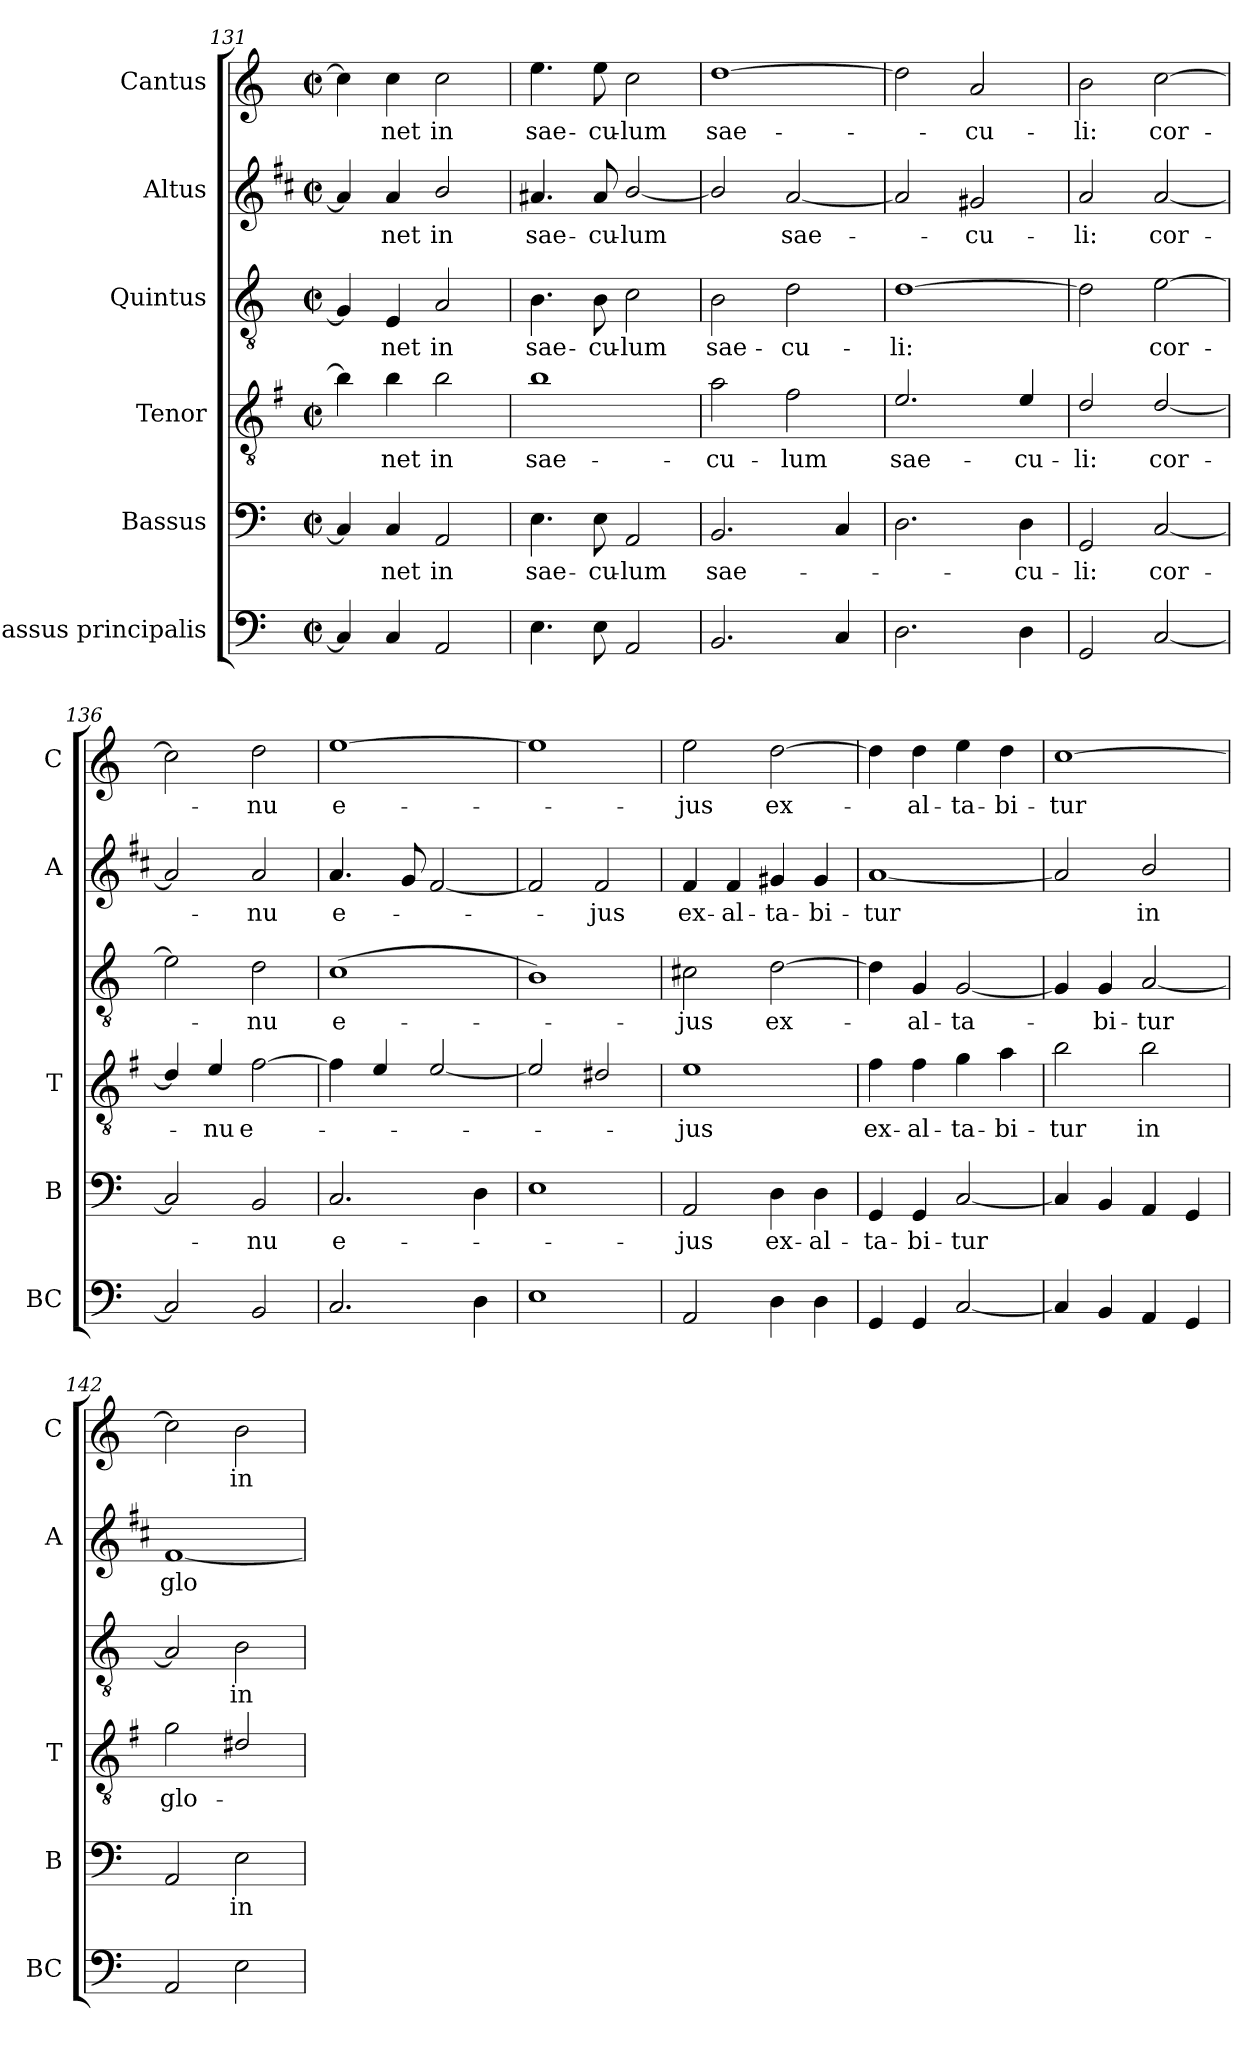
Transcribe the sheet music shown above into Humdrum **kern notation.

**kern	**kern	**text	**kern	**text	**kern	**text	**kern	**text	**kern	**text
*part6	*part5	*part5	*part4	*part4	*part3	*part3	*part2	*part2	*part1	*part1
*staff6	*staff5	*staff5	*staff4	*staff4	*staff3	*staff3	*staff2	*staff2	*staff1	*staff1
*I"Bassus principalis	*I"Bassus	*	*I"Tenor	*	*I"Quintus	*	*I"Altus	*	*I"Cantus	*
*I'BC	*I'B	*	*I'T	*	*	*	*I'A	*	*I'C	*
*clefF4	*clefF4	*	*clefGv2	*	*clefGv2	*	*clefG2	*	*clefG2	*
*	*	*	*ITrd4c7	*	*	*	*ITrd1c2	*	*	*
*k[]	*k[]	*	*k[]	*	*k[]	*	*k[]	*	*k[]	*
*C:	*C:	*	*C:	*	*C:	*	*C:	*	*C:	*
*M2/2	*M2/2	*	*M2/2	*	*M2/2	*	*M2/2	*	*M2/2	*
*met(c|)	*met(c|)	*	*met(c|)	*	*met(c|)	*	*met(c|)	*	*met(c|)	*
=131	=131	=131	=131	=131	=131	=131	=131	=131	=131	=131
4C/]	4C/]	.	4e\]	.	4G/]	.	4g/]	.	4cc\]	.
!	!	!LO:LY:b	!	!LO:LY:b	!	!LO:LY:b	!	!LO:LY:b	!	!LO:LY:b
4C/	4C/	-net	4e\	-net	4E/	-net	4g/	-net	4cc\	-net
!	!	!LO:LY:b	!	!LO:LY:b	!	!LO:LY:b	!	!LO:LY:b	!	!LO:LY:b
2AA/	2AA/	in	2e\	in	2A/	in	2a/	in	2cc\	in
=132	=132	=132	=132	=132	=132	=132	=132	=132	=132	=132
!	!	!LO:LY:b	!	!LO:LY:b	!	!LO:LY:b	!	!LO:LY:b	!	!LO:LY:b
4.E\	4.E\	sae-	1e	sae-	4.B\	sae-	4.g#X/	sae-	4.ee\	sae-
!	!	!LO:LY:b	!	!	!	!LO:LY:b	!	!LO:LY:b	!	!LO:LY:b
8E\	8E\	-cu-	.	.	8B\	-cu-	8g#/	-cu-	8ee\	-cu-
!	!	!LO:LY:b	!	!	!	!LO:LY:b	!	!LO:LY:b	!	!LO:LY:b
2AA/	2AA/	-lum	.	.	2c\	-lum	[2a/	-lum	2cc\	-lum
=133	=133	=133	=133	=133	=133	=133	=133	=133	=133	=133
!	!	!LO:LY:b	!	!LO:LY:b	!	!LO:LY:b	!	!	!	!LO:LY:b
2.BB/	2.BB/	sae-	2d\	-cu-	2B\	sae-	2a/]	.	[1dd	sae-
!	!	!	!	!LO:LY:b	!	!LO:LY:b	!	!LO:LY:b	!	!
.	.	.	2B\	-lum	2d\	-cu-	[2g/	sae-	.	.
4C/	4C/	.	.	.	.	.	.	.	.	.
=134	=134	=134	=134	=134	=134	=134	=134	=134	=134	=134
!	!	!	!	!LO:LY:b	!	!LO:LY:b	!	!	!	!
2.D\	2.D\	.	2.A/	sae-	[1d	-li:	2g/]	.	2dd\]	.
!	!	!	!	!	!	!	!	!LO:LY:b	!	!LO:LY:b
.	.	.	.	.	.	.	2f#X/	-cu-	2a/	-cu-
!	!	!LO:LY:b	!	!LO:LY:b	!	!	!	!	!	!
4D\	4D\	-cu-	4A/	-cu-	.	.	.	.	.	.
=135	=135	=135	=135	=135	=135	=135	=135	=135	=135	=135
!	!	!LO:LY:b	!	!LO:LY:b	!	!	!	!LO:LY:b	!	!LO:LY:b
2GG/	2GG/	-li:	2G/	-li:	2d\]	.	2g/	-li:	2b\	-li:
!	!	!LO:LY:b	!	!LO:LY:b	!	!LO:LY:b	!	!LO:LY:b	!	!LO:LY:b
[2C/	[2C/	cor-	[2G/	cor-	[2e\	cor-	[2g/	cor-	[2cc\	cor-
=136	=136	=136	=136	=136	=136	=136	=136	=136	=136	=136
2C/]	2C/]	.	4G/]	.	2e\]	.	2g/]	.	2cc\]	.
!	!	!	!	!LO:LY:b	!	!	!	!	!	!
.	.	.	4A/	-nu	.	.	.	.	.	.
!	!	!LO:LY:b	!	!LO:LY:b	!	!LO:LY:b	!	!LO:LY:b	!	!LO:LY:b
2BB/	2BB/	-nu	[2B\	e-	2d\	-nu	2g/	-nu	2dd\	-nu
!!LO:LB:g=z
=137	=137	=137	=137	=137	=137	=137	=137	=137	=137	=137
!	!	!LO:LY:b	!	!	!	!LO:LY:b	!	!LO:LY:b	!	!LO:LY:b
2.C/	2.C/	e-	4B\]	.	(>1c	e-	4.g/	e-	[1ee	e-
.	.	.	4A/	.	.	.	.	.	.	.
.	.	.	.	.	.	.	8f/	.	.	.
.	.	.	[2A/	.	.	.	[2e/	.	.	.
4D\	4D\	.	.	.	.	.	.	.	.	.
=138	=138	=138	=138	=138	=138	=138	=138	=138	=138	=138
1E	1E	.	2A/]	.	1B)	.	2e/]	.	1ee]	.
!	!	!	!	!	!	!	!	!LO:LY:b	!	!
.	.	.	2G#X/	.	.	.	2e/	-jus	.	.
=139	=139	=139	=139	=139	=139	=139	=139	=139	=139	=139
!	!	!LO:LY:b	!	!LO:LY:b	!	!LO:LY:b	!	!LO:LY:b	!	!LO:LY:b
2AA/	2AA/	-jus	1A	-jus	2c#X\	-jus	4e/	ex-	2ee\	-jus
!	!	!	!	!	!	!	!	!LO:LY:b	!	!
.	.	.	.	.	.	.	4e/	-al-	.	.
!	!	!LO:LY:b	!	!	!	!LO:LY:b	!	!LO:LY:b	!	!LO:LY:b
4D\	4D\	ex-	.	.	[2d\	ex-	4f#X/	-ta-	[2dd\	ex-
!	!	!LO:LY:b	!	!	!	!	!	!LO:LY:b	!	!
4D\	4D\	-al-	.	.	.	.	4f#/	-bi-	.	.
=140	=140	=140	=140	=140	=140	=140	=140	=140	=140	=140
!	!	!LO:LY:b	!	!LO:LY:b	!	!	!	!LO:LY:b	!	!
4GG/	4GG/	-ta-	4B\	ex-	4d\]	.	[1g	-tur	4dd\]	.
!	!	!LO:LY:b	!	!LO:LY:b	!	!LO:LY:b	!	!	!	!LO:LY:b
4GG/	4GG/	-bi-	4B\	-al-	4G/	-al-	.	.	4dd\	-al-
!	!	!LO:LY:b	!	!LO:LY:b	!	!LO:LY:b	!	!	!	!LO:LY:b
[2C/	[2C/	-tur	4c\	-ta-	[2G/	-ta-	.	.	4ee\	-ta-
!	!	!	!	!LO:LY:b	!	!	!	!	!	!LO:LY:b
.	.	.	4d\	-bi-	.	.	.	.	4dd\	-bi-
=141	=141	=141	=141	=141	=141	=141	=141	=141	=141	=141
!	!	!	!	!LO:LY:b	!	!	!	!	!	!LO:LY:b
4C/]	4C/]	.	2e\	-tur	4G/]	.	2g/]	.	[1cc	-tur
!	!	!	!	!	!	!LO:LY:b	!	!	!	!
4BB/	4BB/	.	.	.	4G/	-bi-	.	.	.	.
!	!	!	!	!LO:LY:b	!	!LO:LY:b	!	!LO:LY:b	!	!
4AA/	4AA/	.	2e\	in	[2A/	-tur	2a/	in	.	.
4GG/	4GG/	.	.	.	.	.	.	.	.	.
=142	=142	=142	=142	=142	=142	=142	=142	=142	=142	=142
!	!	!	!	!LO:LY:b	!	!	!	!LO:LY:b	!	!
2AA/	2AA/	.	2c\	glo-	2A/]	.	[1e	glo-	2cc\]	.
!	!	!LO:LY:b	!	!	!	!LO:LY:b	!	!	!	!LO:LY:b
2E\	2E\	in	2G#X/	.	2B\	in	.	.	2b\	in
=	=	=	=	=	=	=	=	=	=	=
*-	*-	*-	*-	*-	*-	*-	*-	*-	*-	*-
